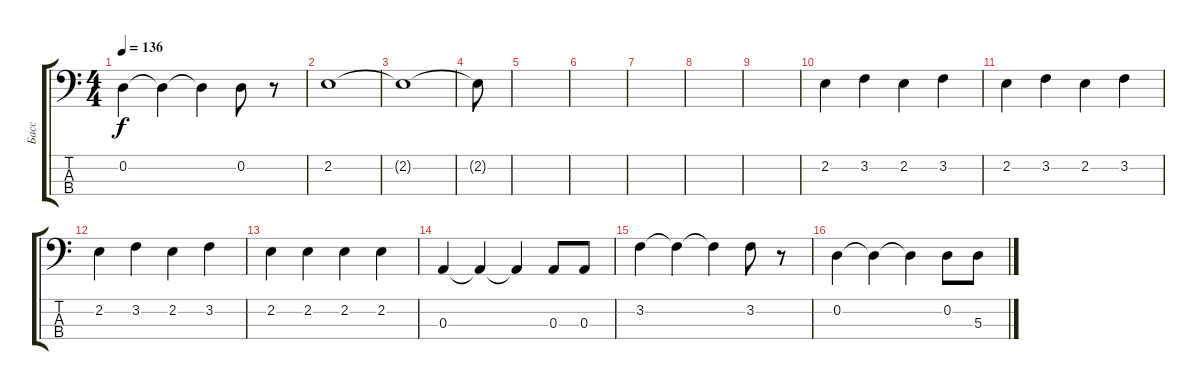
\track ("Басс" "Басс") {instrument electricbassfinger}
\staff {score tabs}
\tuning (G2 D2 A1 E1) {hide}
\ts (4 4)
\tempo 136
\clef f4
\ks c
0.2.4{dy f} 0.2{t}.4 0.2{t}.4 0.2.8 r.8 |
2.2.1 |
2.2{t}.1 |
2.2{t}.8 |
|
|
|
|
|
2.2.4 3.2.4 2.2.4 3.2.4 |
2.2.4 3.2.4 2.2.4 3.2.4 |
2.2.4 3.2.4 2.2.4 3.2.4 |
2.2.4 2.2.4 2.2.4 2.2.4 |
0.3.4 0.3{t}.4 0.3{t}.4 0.3.8 0.3.8 |
3.2.4 3.2{t}.4 3.2{t}.4 3.2.8 r.8 |
0.2.4 0.2{t}.4 0.2{t}.4 0.2.8 5.3.8
